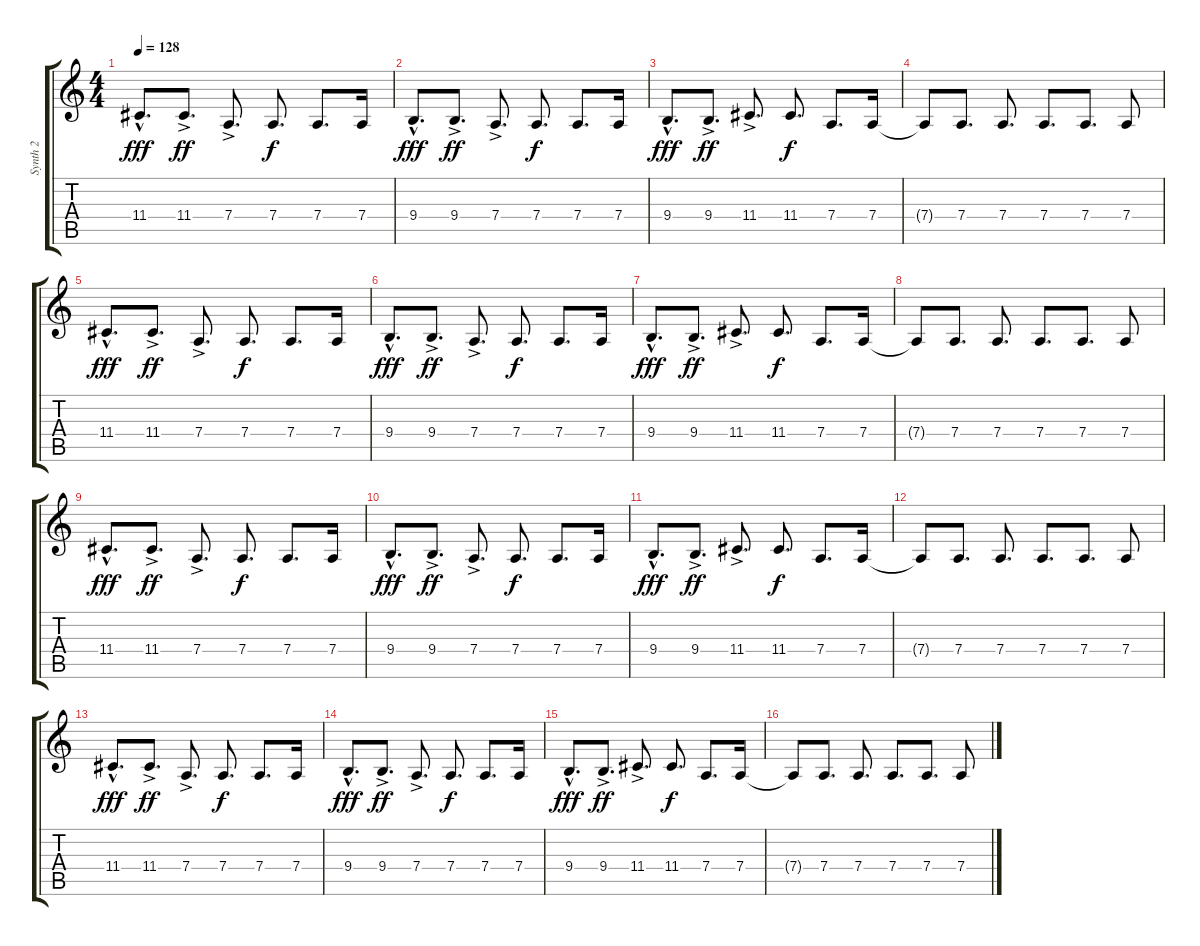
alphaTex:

\track ("Synth 2" "Synth 2") {instrument lead4chiff}
\staff {score tabs}
\tuning (E4 B3 G3 D3 A2 E2) {hide}
\ts (4 4)
\tempo 128
\clef g2
\ks c
11.4{hac}.8{d dy fff} 11.4{ac}.8{d dy ff} 7.4{ac}.8{d} 7.4.8{d dy f} 7.4.8{d} 7.4.16 |
9.4{hac}.8{d dy fff} 9.4{ac}.8{d dy ff} 7.4{ac}.8{d} 7.4.8{d dy f} 7.4.8{d} 7.4.16 |
9.4{hac}.8{d dy fff} 9.4{ac}.8{d dy ff} 11.4{ac}.8{d} 11.4.8{d dy f} 7.4.8{d} 7.4.16 |
7.4{t}.8 7.4.8{d} 7.4.8{d} 7.4.8{d} 7.4.8{d} 7.4.8 |
11.4{hac}.8{d dy fff} 11.4{ac}.8{d dy ff} 7.4{ac}.8{d} 7.4.8{d dy f} 7.4.8{d} 7.4.16 |
9.4{hac}.8{d dy fff} 9.4{ac}.8{d dy ff} 7.4{ac}.8{d} 7.4.8{d dy f} 7.4.8{d} 7.4.16 |
9.4{hac}.8{d dy fff} 9.4{ac}.8{d dy ff} 11.4{ac}.8{d} 11.4.8{d dy f} 7.4.8{d} 7.4.16 |
7.4{t}.8 7.4.8{d} 7.4.8{d} 7.4.8{d} 7.4.8{d} 7.4.8 |
11.4{hac}.8{d dy fff} 11.4{ac}.8{d dy ff} 7.4{ac}.8{d} 7.4.8{d dy f} 7.4.8{d} 7.4.16 |
9.4{hac}.8{d dy fff} 9.4{ac}.8{d dy ff} 7.4{ac}.8{d} 7.4.8{d dy f} 7.4.8{d} 7.4.16 |
9.4{hac}.8{d dy fff} 9.4{ac}.8{d dy ff} 11.4{ac}.8{d} 11.4.8{d dy f} 7.4.8{d} 7.4.16 |
7.4{t}.8 7.4.8{d} 7.4.8{d} 7.4.8{d} 7.4.8{d} 7.4.8 |
11.4{hac}.8{d dy fff} 11.4{ac}.8{d dy ff} 7.4{ac}.8{d} 7.4.8{d dy f} 7.4.8{d} 7.4.16 |
9.4{hac}.8{d dy fff} 9.4{ac}.8{d dy ff} 7.4{ac}.8{d} 7.4.8{d dy f} 7.4.8{d} 7.4.16 |
9.4{hac}.8{d dy fff} 9.4{ac}.8{d dy ff} 11.4{ac}.8{d} 11.4.8{d dy f} 7.4.8{d} 7.4.16 |
7.4{t}.8 7.4.8{d} 7.4.8{d} 7.4.8{d} 7.4.8{d} 7.4.8
